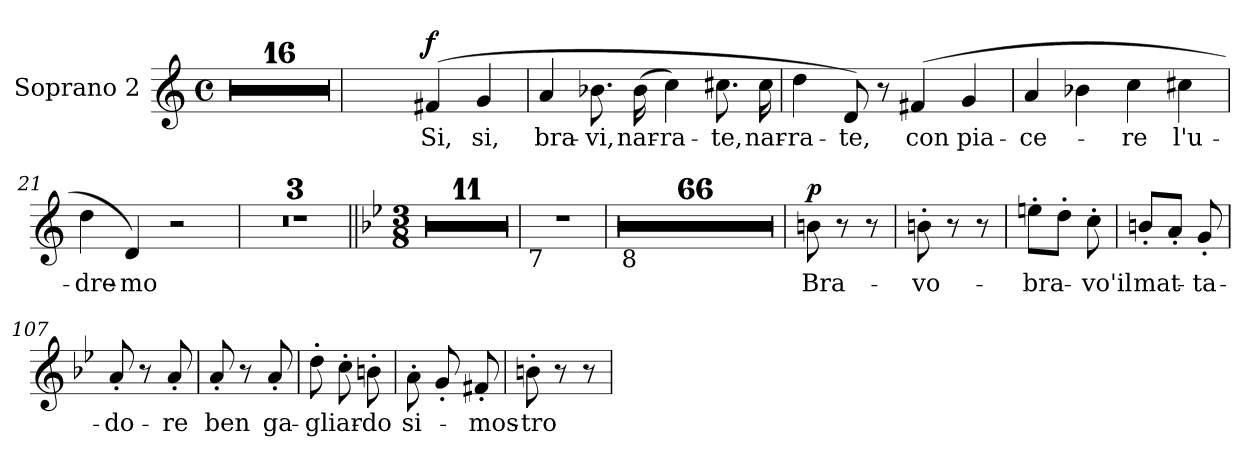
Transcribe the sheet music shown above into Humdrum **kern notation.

**kern	**text	**dynam
*part1	*part1	*part1
*staff1	*staff1	*staff1
*I"Soprano 2	*	*
*I'S.2	*	*
*clefG2	*	*
*k[]	*	*
*M4/4	*	*
*met(c)	*	*
=1	=1	=1
1r	.	.
=2	=2	=2
1r	.	.
=3	=3	=3
1r	.	.
=4	=4	=4
1r	.	.
!!LO:PB:g=z
=5	=5	=5
1r	.	.
=6	=6	=6
1r	.	.
=7	=7	=7
1r	.	.
!!LO:LB:g=z
=8	=8	=8
1r	.	.
=9	=9	=9
1r	.	.
=10	=10	=10
1r	.	.
!!LO:PB:g=z
=11	=11	=11
1r	.	.
=12	=12	=12
1r	.	.
=13	=13	=13
1r	.	.
!!LO:LB:g=z
=14	=14	=14
1r	.	.
=15	=15	=15
1r	.	.
=16	=16	=16
1r	.	.
!!LO:PB:g=z
=17	=17	=17
2ryy	.	.
!	!	!LO:DY:a
(>4f#X/	Si,	f
4g/	si,	.
=18	=18	=18
4a/	bra-	.
8.b-X\	-vi,	.
(>16b-\	nar-	.
4cc\)	-ra-	.
8.cc#X\	-te,	.
16cc#\	nar-	.
=19	=19	=19
4dd\	-ra-	.
8d/)	-te,	.
8r	.	.
(>4f#X/	con	.
4g/	pia-	.
!!LO:PB:g=z
=20	=20	=20
4a/	-ce-	.
4b-X\	.	.
4cc\	-re	.
4cc#X\	l'u-	.
=21	=21	=21
4dd\	-dre-	.
4d/)	-mo	.
2r	.	.
=22	=22	=22
1r	.	.
=23	=23	=23
1r	.	.
=24	=24	=24
1r	.	.
=25||	=25||	=25||
*k[b-e-]	*	*
*B-:	*	*
*M3/8	*	*
4.r	.	.
=26	=26	=26
4.r	.	.
!!LO:LB:g=z
=27	=27	=27
4.r	.	.
=28	=28	=28
4.r	.	.
=29	=29	=29
4.r	.	.
=30	=30	=30
4.r	.	.
=31	=31	=31
4.r	.	.
=32	=32	=32
4.r	.	.
=33	=33	=33
4.r	.	.
!!LO:PB:g=z
=34	=34	=34
4.r	.	.
=35	=35	=35
4.r	.	.
=36	=36	=36
!LO:TX:b:t=7	!	!
4.r	.	.
=37	=37	=37
!LO:TX:b:t=8	!	!
4.r	.	.
=38	=38	=38
4.r	.	.
=39	=39	=39
4.r	.	.
!!LO:LB:g=z
=40	=40	=40
4.r	.	.
=41	=41	=41
4.r	.	.
=42	=42	=42
4.r	.	.
=43	=43	=43
4.r	.	.
=44	=44	=44
4.r	.	.
=45	=45	=45
4.r	.	.
!!LO:PB:g=z
=46	=46	=46
4.r	.	.
=47	=47	=47
4.r	.	.
=48	=48	=48
4.r	.	.
=49	=49	=49
4.r	.	.
=50	=50	=50
4.r	.	.
=51	=51	=51
4.r	.	.
=52	=52	=52
4.r	.	.
!!LO:LB:g=z
=53	=53	=53
4.r	.	.
=54	=54	=54
4.r	.	.
=55	=55	=55
4.r	.	.
=56	=56	=56
4.r	.	.
=57	=57	=57
4.r	.	.
=58	=58	=58
4.r	.	.
=59	=59	=59
4.r	.	.
=60	=60	=60
4.r	.	.
!!LO:PB:g=z
=61	=61	=61
4.r	.	.
=62	=62	=62
4.r	.	.
=63	=63	=63
4.r	.	.
=64	=64	=64
4.r	.	.
=65	=65	=65
4.r	.	.
=66	=66	=66
4.r	.	.
=67	=67	=67
4.r	.	.
=68	=68	=68
4.r	.	.
!!LO:LB:g=z
=69	=69	=69
4.r	.	.
=70	=70	=70
4.r	.	.
=71	=71	=71
4.r	.	.
=72	=72	=72
4.r	.	.
=73	=73	=73
4.r	.	.
=74	=74	=74
4.r	.	.
=75	=75	=75
4.r	.	.
=76	=76	=76
4.r	.	.
!!LO:PB:g=z
=77	=77	=77
4.r	.	.
=78	=78	=78
4.r	.	.
=79	=79	=79
4.r	.	.
=80	=80	=80
4.r	.	.
=81	=81	=81
4.r	.	.
=82	=82	=82
4.r	.	.
=83	=83	=83
4.r	.	.
!!LO:LB:g=z
=84	=84	=84
4.r	.	.
=85	=85	=85
4.r	.	.
=86	=86	=86
4.r	.	.
=87	=87	=87
4.r	.	.
=88	=88	=88
4.r	.	.
=89	=89	=89
4.r	.	.
!!LO:PB:g=z
=90	=90	=90
4.r	.	.
=91	=91	=91
4.r	.	.
=92	=92	=92
4.r	.	.
=93	=93	=93
4.r	.	.
=94	=94	=94
4.r	.	.
=95	=95	=95
4.r	.	.
=96	=96	=96
4.r	.	.
!!LO:LB:g=z
=97	=97	=97
4.r	.	.
=98	=98	=98
4.r	.	.
=99	=99	=99
4.r	.	.
=100	=100	=100
4.r	.	.
=101	=101	=101
4.r	.	.
=102	=102	=102
4.r	.	.
=103	=103	=103
!	!	!LO:DY:a
8bn\	Bra-	p
8r	.	.
8r	.	.
=104	=104	=104
8bn'\	-vo-	.
8r	.	.
8r	.	.
!!LO:PB:g=z
=105	=105	=105
8een'\L	-bra-	.
8dd'\J	.	.
8cc'\	-vo'il	.
=106	=106	=106
8bn'/L	mat-	.
8a'/J	.	.
8g'/	-ta-	.
=107	=107	=107
8a'/	-do-	.
8r	.	.
8a'/	-re	.
=108	=108	=108
8a'/	ben	.
8r	.	.
8a'/	ga-	.
!!LO:PB:g=z
=109	=109	=109
8dd'\	-gliar-	.
8cc'\	.	.
8bn'\	-do	.
=110	=110	=110
8a'\	si-	.
8g'/	.	.
8f#X'/	-mos-	.
=111	=111	=111
8bn'\	-tro	.
8r	.	.
8r	.	.
=	=	=
*-	*-	*-
